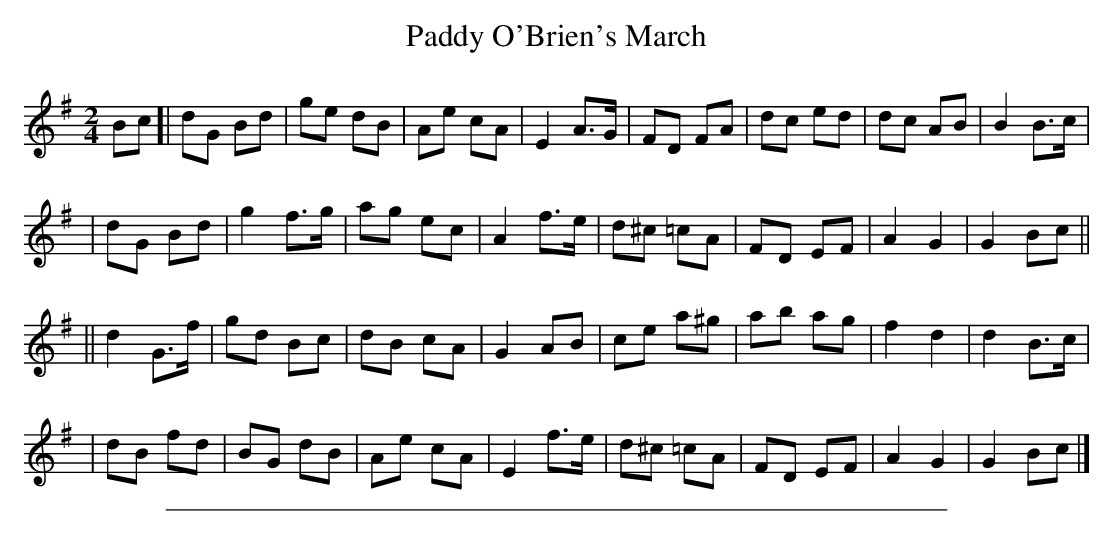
X:1
T: Paddy O'Brien's March
M:2/4
L:1/8
K:G
Bc \
[| dG Bd  | ge dB  | Ae cA | E2 A>G | FD  FA  | dc ed | dc AB | B2 B>c |
|  dG Bd  | g2 f>g | ag ec | A2 f>e | d^c =cA | FD EF | A2 G2 | G2 Bc ||
|| d2 G>f | gd Bc  | dB cA | G2 AB  | ce  a^g | ab ag | f2 d2 | d2 B>c |
|  dB fd  | BG dB  | Ae cA | E2 f>e | d^c =cA | FD EF | A2 G2 | G2 Bc |]
